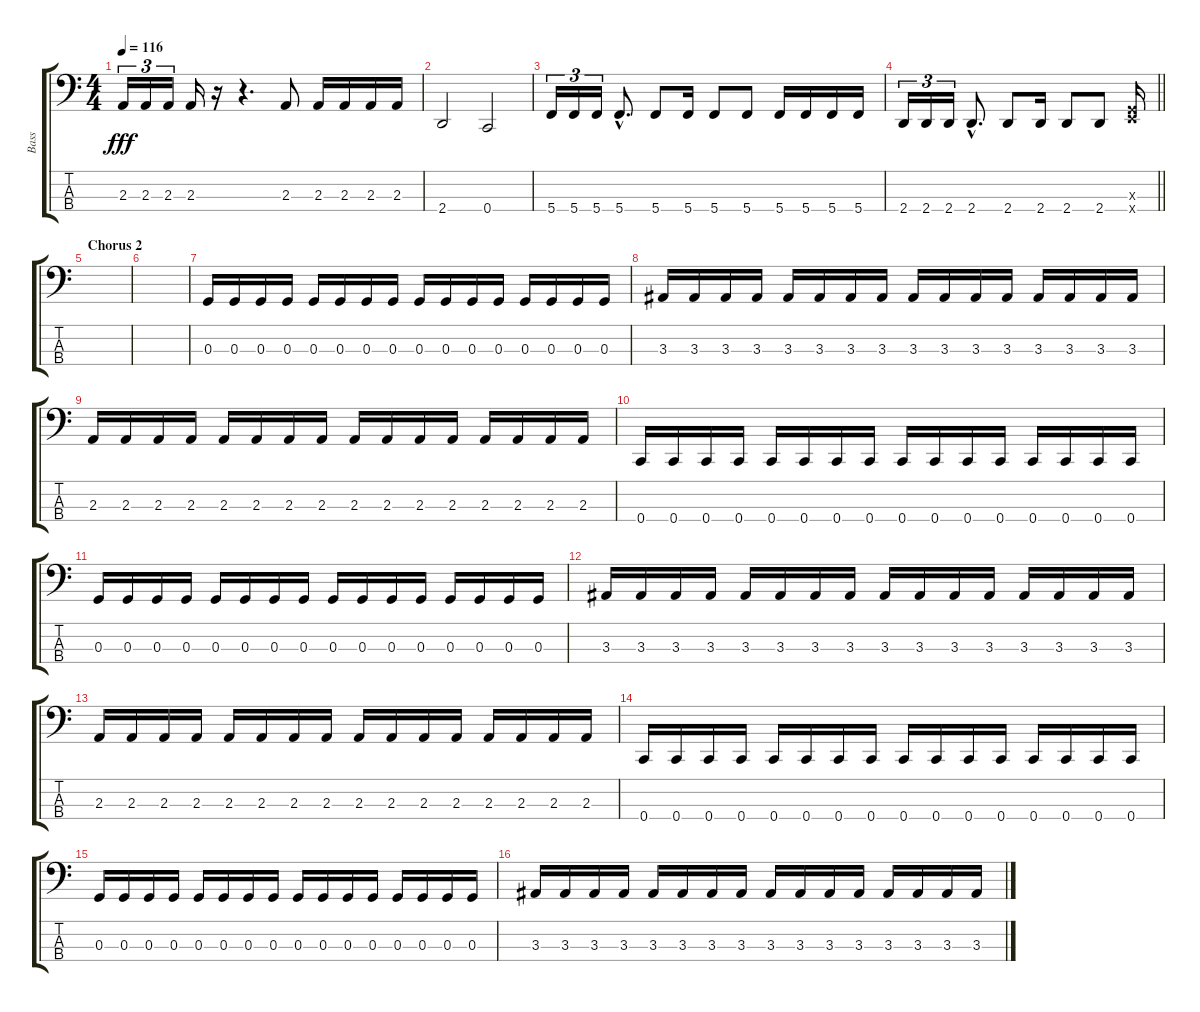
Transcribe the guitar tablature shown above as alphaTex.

\track ("Bass" "Bass") {instrument electricbassfinger}
\staff {score tabs}
\tuning (F2 C2 G1 C1) {hide}
\ts (4 4)
\tempo 116
\clef f4
\ks c
2.3.16{tu (3 2) dy fff} 2.3.16{tu (3 2)} 2.3.16{tu (3 2)} 2.3.16 r.16 r.4{d} 2.3.8 2.3.16 2.3.16 2.3.16 2.3.16 |
2.4.2 0.4.2 |
5.4.16{tu (3 2)} 5.4.16{tu (3 2)} 5.4.16{tu (3 2)} 5.4{hac}.8{d} 5.4.8 5.4.16 5.4.8 5.4.8 5.4.16 5.4.16 5.4.16 5.4.16 |
\barLineRight lightlight
2.4.16{tu (3 2)} 2.4.16{tu (3 2)} 2.4.16{tu (3 2)} 2.4{hac}.8{d} 2.4.8 2.4.16 2.4.8 2.4.8 (0.3{x} 4.4{x}).16 |
\section ("" "Chorus 2")
|
|
0.3.16 0.3.16 0.3.16 0.3.16 0.3.16 0.3.16 0.3.16 0.3.16 0.3.16 0.3.16 0.3.16 0.3.16 0.3.16 0.3.16 0.3.16 0.3.16 |
3.3.16 3.3.16 3.3.16 3.3.16 3.3.16 3.3.16 3.3.16 3.3.16 3.3.16 3.3.16 3.3.16 3.3.16 3.3.16 3.3.16 3.3.16 3.3.16 |
2.3.16 2.3.16 2.3.16 2.3.16 2.3.16 2.3.16 2.3.16 2.3.16 2.3.16 2.3.16 2.3.16 2.3.16 2.3.16 2.3.16 2.3.16 2.3.16 |
0.4.16 0.4.16 0.4.16 0.4.16 0.4.16 0.4.16 0.4.16 0.4.16 0.4.16 0.4.16 0.4.16 0.4.16 0.4.16 0.4.16 0.4.16 0.4.16 |
0.3.16 0.3.16 0.3.16 0.3.16 0.3.16 0.3.16 0.3.16 0.3.16 0.3.16 0.3.16 0.3.16 0.3.16 0.3.16 0.3.16 0.3.16 0.3.16 |
3.3.16 3.3.16 3.3.16 3.3.16 3.3.16 3.3.16 3.3.16 3.3.16 3.3.16 3.3.16 3.3.16 3.3.16 3.3.16 3.3.16 3.3.16 3.3.16 |
2.3.16 2.3.16 2.3.16 2.3.16 2.3.16 2.3.16 2.3.16 2.3.16 2.3.16 2.3.16 2.3.16 2.3.16 2.3.16 2.3.16 2.3.16 2.3.16 |
0.4.16 0.4.16 0.4.16 0.4.16 0.4.16 0.4.16 0.4.16 0.4.16 0.4.16 0.4.16 0.4.16 0.4.16 0.4.16 0.4.16 0.4.16 0.4.16 |
0.3.16 0.3.16 0.3.16 0.3.16 0.3.16 0.3.16 0.3.16 0.3.16 0.3.16 0.3.16 0.3.16 0.3.16 0.3.16 0.3.16 0.3.16 0.3.16 |
3.3.16 3.3.16 3.3.16 3.3.16 3.3.16 3.3.16 3.3.16 3.3.16 3.3.16 3.3.16 3.3.16 3.3.16 3.3.16 3.3.16 3.3.16 3.3.16
